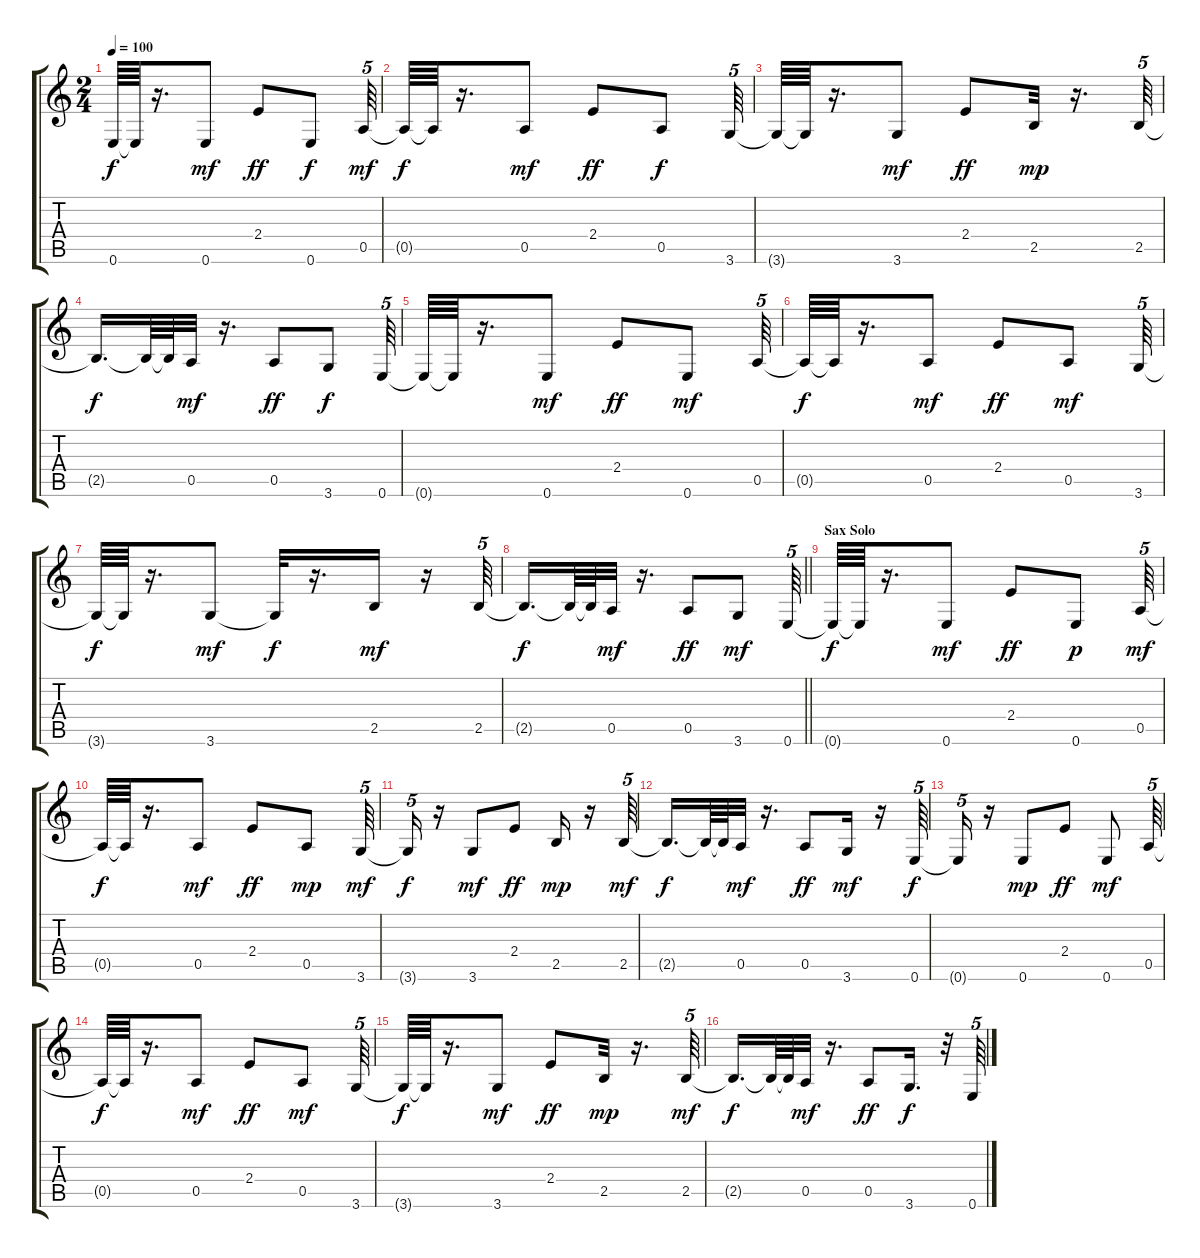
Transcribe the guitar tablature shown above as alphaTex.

\track "" {instrument electricbasspick}
\staff {score tabs}
\tuning (E4 B3 G3 D3 A2 E2) {hide}
\ts (2 4)
\tempo 100
\clef g2
\ks c
0.6{t}.64{dy f} 0.6{t}.64 r.16{d} 0.6.8{dy mf} 2.4.8{dy ff} 0.6.8{dy f} 0.5.64{tu (5 4) dy mf} |
0.5{t}.64{dy f} 0.5{t}.64 r.16{d} 0.5.8{dy mf} 2.4.8{dy ff} 0.5.8{dy f} 3.6.64{tu (5 4)} |
3.6{t}.64 3.6{t}.64 r.16{d} 3.6.8{dy mf} 2.4.8{dy ff} 2.5.32{dy mp} r.16{d} 2.5.64{tu (5 4)} |
2.5{t}.16{d dy f} 2.5{t}.64 2.5{t}.64 0.5.32{dy mf} r.16{d} 0.5.8{dy ff} 3.6.8{dy f} 0.6.64{tu (5 4)} |
0.6{t}.64 0.6{t}.64 r.16{d} 0.6.8{dy mf} 2.4.8{dy ff} 0.6.8{dy mf} 0.5.64{tu (5 4)} |
0.5{t}.64{dy f} 0.5{t}.64 r.16{d} 0.5.8{dy mf} 2.4.8{dy ff} 0.5.8{dy mf} 3.6.64{tu (5 4)} |
3.6{t}.64{dy f} 3.6{t}.64 r.16{d} 3.6.8{dy mf} 3.6{t}.32{dy f} r.16{d} 2.5.16{dy mf} r.16 2.5.64{tu (5 4)} |
\barLineRight lightlight
2.5{t}.16{d dy f} 2.5{t}.64 2.5{t}.64 0.5.32{dy mf} r.16{d} 0.5.8{dy ff} 3.6.8{dy mf} 0.6.64{tu (5 4)} |
\section ("" "Sax Solo")
0.6{t}.64{dy f} 0.6{t}.64 r.16{d} 0.6.8{dy mf} 2.4.8{dy ff} 0.6.8{dy p} 0.5.64{tu (5 4) dy mf} |
0.5{t}.64{dy f} 0.5{t}.64 r.16{d} 0.5.8{dy mf} 2.4.8{dy ff} 0.5.8{dy mp} 3.6.64{tu (5 4) dy mf} |
3.6{t}.16{tu (5 4) dy f} r.16 3.6.8{dy mf} 2.4.8{dy ff} 2.5.16{dy mp} r.16 2.5.64{tu (5 4) dy mf} |
2.5{t}.16{d dy f} 2.5{t}.64 2.5{t}.64 0.5.32{dy mf} r.16{d} 0.5.8{dy ff} 3.6.16{dy mf} r.16 0.6.64{tu (5 4) dy f} |
0.6{t}.16{tu (5 4)} r.16 0.6.8{dy mp} 2.4.8{dy ff} 0.6.8{dy mf} 0.5.64{tu (5 4)} |
0.5{t}.64{dy f} 0.5{t}.64 r.16{d} 0.5.8{dy mf} 2.4.8{dy ff} 0.5.8{dy mf} 3.6.64{tu (5 4)} |
3.6{t}.64{dy f} 3.6{t}.64 r.16{d} 3.6.8{dy mf} 2.4.8{dy ff} 2.5.32{dy mp} r.16{d} 2.5.64{tu (5 4) dy mf} |
2.5{t}.16{d dy f} 2.5{t}.64 2.5{t}.64 0.5.32{dy mf} r.16{d} 0.5.8{dy ff} 3.6.16{d dy f} r.32 0.6.64{tu (5 4)}
